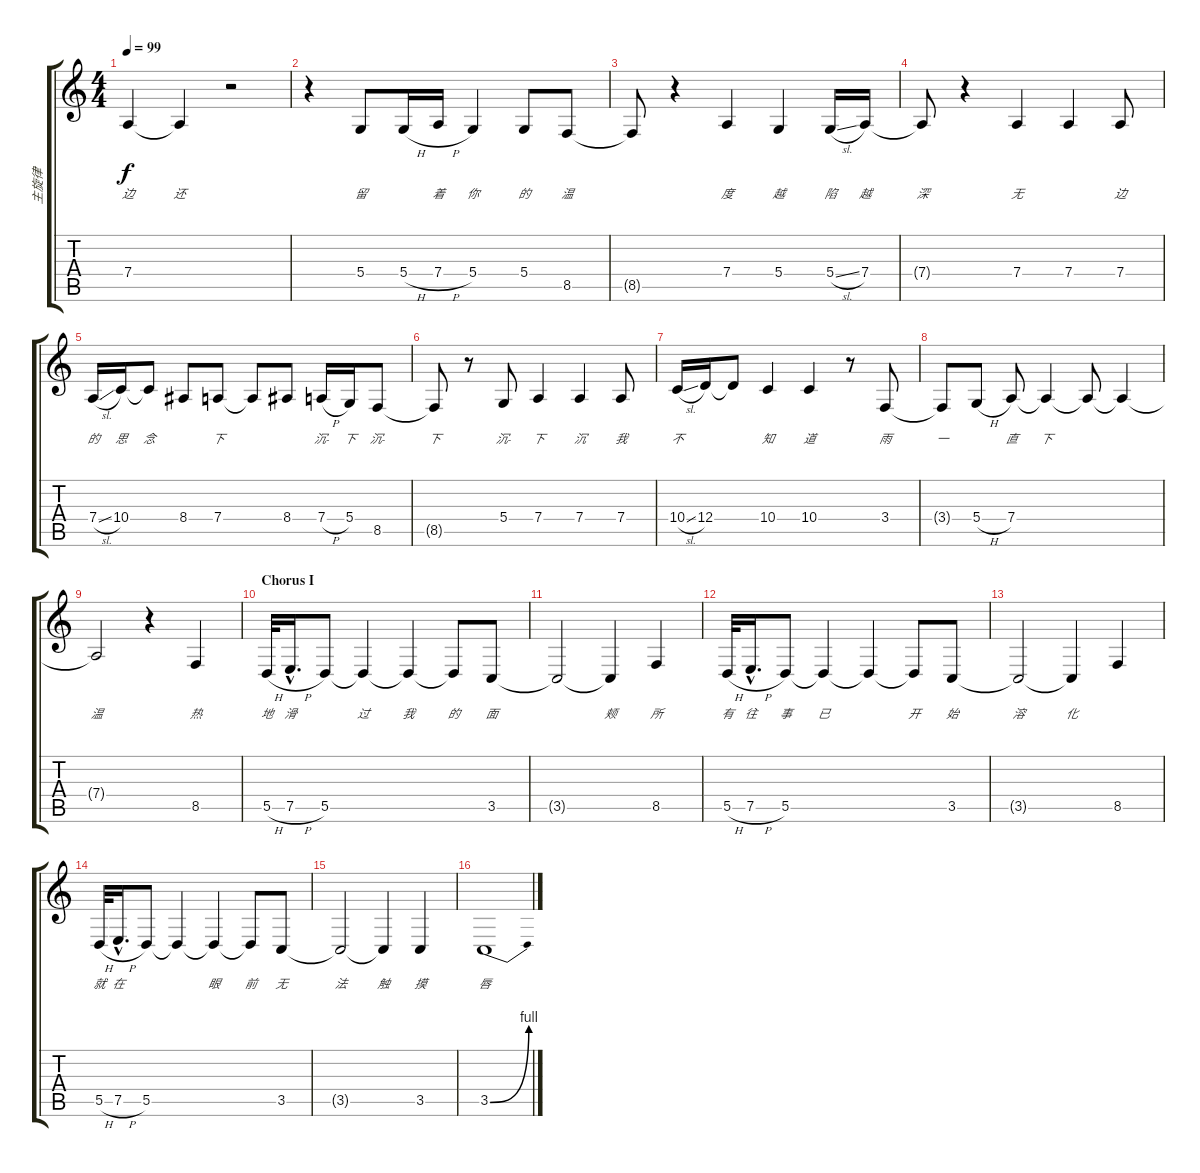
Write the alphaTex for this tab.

\track ("主旋律" "主旋律") {instrument clarinet}
\staff {score tabs}
\tuning (E4 B3 G3 D3 A2 E2) {hide}
\ts (4 4)
\tempo 99
\clef g2
\ks c
7.4{t}.4{lyrics (0 "边") lyrics (1 "") lyrics (2 "") lyrics (3 "") lyrics (4 "") dy f} 7.4{t}.4{lyrics (0 "还") lyrics (1 "") lyrics (2 "") lyrics (3 "") lyrics (4 "")} r.2 |
r.4 5.4.8{lyrics (0 "留") lyrics (1 "") lyrics (2 "") lyrics (3 "") lyrics (4 "")} 5.4{h}.16{lyrics (0 "") lyrics (1 "") lyrics (2 "") lyrics (3 "") lyrics (4 "")} 7.4{h}.16{lyrics (0 "着") lyrics (1 "") lyrics (2 "") lyrics (3 "") lyrics (4 "")} 5.4.4{lyrics (0 "你") lyrics (1 "") lyrics (2 "") lyrics (3 "") lyrics (4 "")} 5.4.8{lyrics (0 "的") lyrics (1 "") lyrics (2 "") lyrics (3 "") lyrics (4 "")} 8.5.8{lyrics (0 "温") lyrics (1 "") lyrics (2 "") lyrics (3 "") lyrics (4 "")} |
8.5{t}.8{lyrics (0 "") lyrics (1 "") lyrics (2 "") lyrics (3 "") lyrics (4 "")} r.4 7.4.4{lyrics (0 "度") lyrics (1 "") lyrics (2 "") lyrics (3 "") lyrics (4 "")} 5.4.4{lyrics (0 "越") lyrics (1 "") lyrics (2 "") lyrics (3 "") lyrics (4 "")} 5.4{sl}.16{lyrics (0 "陷") lyrics (1 "") lyrics (2 "") lyrics (3 "") lyrics (4 "")} 7.4.16{lyrics (0 "越") lyrics (1 "") lyrics (2 "") lyrics (3 "") lyrics (4 "")} |
7.4{t}.8{lyrics (0 "深") lyrics (1 "") lyrics (2 "") lyrics (3 "") lyrics (4 "")} r.4 7.4.4{lyrics (0 "无") lyrics (1 "") lyrics (2 "") lyrics (3 "") lyrics (4 "")} 7.4.4{lyrics (0 "") lyrics (1 "") lyrics (2 "") lyrics (3 "") lyrics (4 "")} 7.4.8{lyrics (0 "边") lyrics (1 "") lyrics (2 "") lyrics (3 "") lyrics (4 "")} |
7.4{sl}.16{lyrics (0 "的") lyrics (1 "") lyrics (2 "") lyrics (3 "") lyrics (4 "")} 10.4.16{lyrics (0 "思") lyrics (1 "") lyrics (2 "") lyrics (3 "") lyrics (4 "")} 10.4{t}.8{lyrics (0 "念") lyrics (1 "") lyrics (2 "") lyrics (3 "") lyrics (4 "")} 8.4.8{lyrics (0 "") lyrics (1 "") lyrics (2 "") lyrics (3 "") lyrics (4 "")} 7.4.8{lyrics (0 "下") lyrics (1 "") lyrics (2 "") lyrics (3 "") lyrics (4 "")} 7.4{t}.8{lyrics (0 "") lyrics (1 "") lyrics (2 "") lyrics (3 "") lyrics (4 "")} 8.4.8{lyrics (0 "") lyrics (1 "") lyrics (2 "") lyrics (3 "") lyrics (4 "")} 7.4{h}.16{lyrics (0 "沉-") lyrics (1 "") lyrics (2 "") lyrics (3 "") lyrics (4 "")} 5.4.16{lyrics (0 "下") lyrics (1 "") lyrics (2 "") lyrics (3 "") lyrics (4 "")} 8.5.8{lyrics (0 "沉-") lyrics (1 "") lyrics (2 "") lyrics (3 "") lyrics (4 "")} |
8.5{t}.8{lyrics (0 "下") lyrics (1 "") lyrics (2 "") lyrics (3 "") lyrics (4 "")} r.8 5.4.8{lyrics (0 "沉-") lyrics (1 "") lyrics (2 "") lyrics (3 "") lyrics (4 "")} 7.4.4{lyrics (0 "下") lyrics (1 "") lyrics (2 "") lyrics (3 "") lyrics (4 "")} 7.4.4{lyrics (0 "沉") lyrics (1 "") lyrics (2 "") lyrics (3 "") lyrics (4 "")} 7.4.8{lyrics (0 "我") lyrics (1 "") lyrics (2 "") lyrics (3 "") lyrics (4 "")} |
10.4{sl}.16{lyrics (0 "不") lyrics (1 "") lyrics (2 "") lyrics (3 "") lyrics (4 "")} 12.4.16{lyrics (0 "") lyrics (1 "") lyrics (2 "") lyrics (3 "") lyrics (4 "")} 12.4{t}.8{lyrics (0 "") lyrics (1 "") lyrics (2 "") lyrics (3 "") lyrics (4 "")} 10.4.4{lyrics (0 "知") lyrics (1 "") lyrics (2 "") lyrics (3 "") lyrics (4 "")} 10.4.4{lyrics (0 "道") lyrics (1 "") lyrics (2 "") lyrics (3 "") lyrics (4 "")} r.8 3.4.8{lyrics (0 "雨") lyrics (1 "") lyrics (2 "") lyrics (3 "") lyrics (4 "")} |
3.4{t}.8{lyrics (0 "一") lyrics (1 "") lyrics (2 "") lyrics (3 "") lyrics (4 "")} 5.4{h}.8{lyrics (0 "") lyrics (1 "") lyrics (2 "") lyrics (3 "") lyrics (4 "")} 7.4.8{lyrics (0 "直") lyrics (1 "") lyrics (2 "") lyrics (3 "") lyrics (4 "")} 7.4{t}.4{lyrics (0 "下") lyrics (1 "") lyrics (2 "") lyrics (3 "") lyrics (4 "")} 7.4{t}.8{lyrics (0 "") lyrics (1 "") lyrics (2 "") lyrics (3 "") lyrics (4 "")} 7.4{t}.4{lyrics (0 "") lyrics (1 "") lyrics (2 "") lyrics (3 "") lyrics (4 "")} |
7.4{t}.2{lyrics (0 "温") lyrics (1 "") lyrics (2 "") lyrics (3 "") lyrics (4 "")} r.4 8.5.4{lyrics (0 "热") lyrics (1 "") lyrics (2 "") lyrics (3 "") lyrics (4 "")} |
\section ("" "Chorus I")
5.5{h}.32{lyrics (0 "地") lyrics (1 "") lyrics (2 "") lyrics (3 "") lyrics (4 "")} 7.5{h hac}.16{d lyrics (0 "滑") lyrics (1 "") lyrics (2 "") lyrics (3 "") lyrics (4 "")} 5.5.8{lyrics (0 "") lyrics (1 "") lyrics (2 "") lyrics (3 "") lyrics (4 "")} 5.5{t}.4{lyrics (0 "过") lyrics (1 "") lyrics (2 "") lyrics (3 "") lyrics (4 "")} 5.5{t}.4{lyrics (0 "我") lyrics (1 "") lyrics (2 "") lyrics (3 "") lyrics (4 "")} 5.5{t}.8{lyrics (0 "的") lyrics (1 "") lyrics (2 "") lyrics (3 "") lyrics (4 "")} 3.5.8{lyrics (0 "面") lyrics (1 "") lyrics (2 "") lyrics (3 "") lyrics (4 "")} |
3.5{t}.2{lyrics (0 "") lyrics (1 "") lyrics (2 "") lyrics (3 "") lyrics (4 "")} 3.5{t}.4{lyrics (0 "颊") lyrics (1 "") lyrics (2 "") lyrics (3 "") lyrics (4 "")} 8.5.4{lyrics (0 "所") lyrics (1 "") lyrics (2 "") lyrics (3 "") lyrics (4 "")} |
5.5{h}.32{lyrics (0 "有") lyrics (1 "") lyrics (2 "") lyrics (3 "") lyrics (4 "")} 7.5{h hac}.16{d lyrics (0 "往") lyrics (1 "") lyrics (2 "") lyrics (3 "") lyrics (4 "")} 5.5.8{lyrics (0 "事") lyrics (1 "") lyrics (2 "") lyrics (3 "") lyrics (4 "")} 5.5{t}.4{lyrics (0 "已") lyrics (1 "") lyrics (2 "") lyrics (3 "") lyrics (4 "")} 5.5{t}.4{lyrics (0 "") lyrics (1 "") lyrics (2 "") lyrics (3 "") lyrics (4 "")} 5.5{t}.8{lyrics (0 "开") lyrics (1 "") lyrics (2 "") lyrics (3 "") lyrics (4 "")} 3.5.8{lyrics (0 "始") lyrics (1 "") lyrics (2 "") lyrics (3 "") lyrics (4 "")} |
3.5{t}.2{lyrics (0 "溶") lyrics (1 "") lyrics (2 "") lyrics (3 "") lyrics (4 "")} 3.5{t}.4{lyrics (0 "化") lyrics (1 "") lyrics (2 "") lyrics (3 "") lyrics (4 "")} 8.5.4{lyrics (0 "") lyrics (1 "") lyrics (2 "") lyrics (3 "") lyrics (4 "")} |
5.5{h}.32{lyrics (0 "就") lyrics (1 "") lyrics (2 "") lyrics (3 "") lyrics (4 "")} 7.5{h hac}.16{d lyrics (0 "在") lyrics (1 "") lyrics (2 "") lyrics (3 "") lyrics (4 "")} 5.5.8{lyrics (0 "") lyrics (1 "") lyrics (2 "") lyrics (3 "") lyrics (4 "")} 5.5{t}.4{lyrics (0 "") lyrics (1 "") lyrics (2 "") lyrics (3 "") lyrics (4 "")} 5.5{t}.4{lyrics (0 "眼") lyrics (1 "") lyrics (2 "") lyrics (3 "") lyrics (4 "")} 5.5{t}.8{lyrics (0 "前") lyrics (1 "") lyrics (2 "") lyrics (3 "") lyrics (4 "")} 3.5.8{lyrics (0 "无") lyrics (1 "") lyrics (2 "") lyrics (3 "") lyrics (4 "")} |
3.5{t}.2{lyrics (0 "法") lyrics (1 "") lyrics (2 "") lyrics (3 "") lyrics (4 "")} 3.5{t}.4{lyrics (0 "触") lyrics (1 "") lyrics (2 "") lyrics (3 "") lyrics (4 "")} 3.5.4{lyrics (0 "摸") lyrics (1 "") lyrics (2 "") lyrics (3 "") lyrics (4 "")} |
3.5{be (bend 0 0 60 4)}.1{lyrics (0 "唇") lyrics (1 "") lyrics (2 "") lyrics (3 "") lyrics (4 "")}
